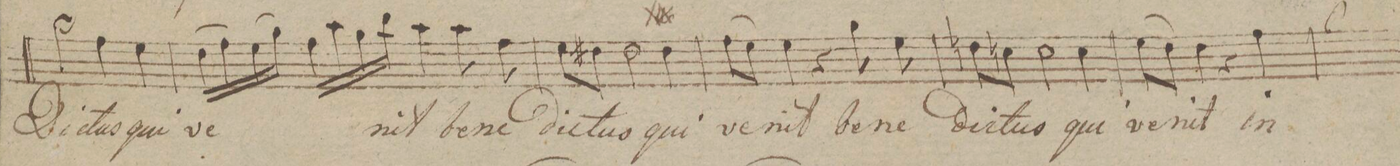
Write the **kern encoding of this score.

**kern	**text
*I"Tenore.	*
*clefC4	*
*k[b-]	*
*met(c|)	*
*M2/2	*
2f\	-Di-
4e\	-ctus
4d\	qui
=35	=35
(16c\LL	ve-
16e\)	.
(16d\	.
16f\JJ)	.
16e\LL	.
16g\	.
16f\	.
16a\JJ	.
4g\	-nit
8g\	be-
8e\	-ne
=36	=36
8d\L	di-
8c#X\J	.
2c#\	-ctus
4c#\	qui
=37	=37
(8e\L	ve-
8d\J)	.
4d\	-nit
4r	.
8f\	be-
8d\	-ne
=38	=38
8cn\L	di-
8Bn\J	.
2B\	-ctus
4B\	qui
=39	=39
(8d\L	ve-
8c\J)	.
4c\	-nit
4r	.
4e\	in
=40	=40
*-	*-
